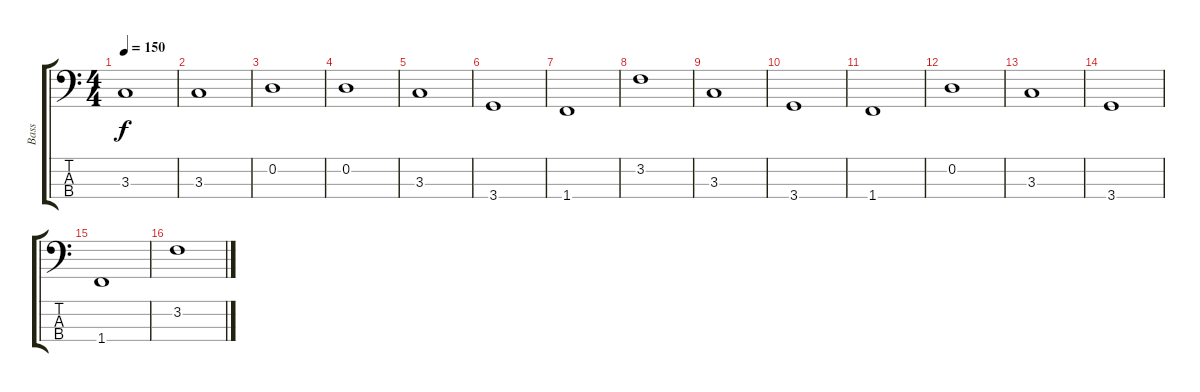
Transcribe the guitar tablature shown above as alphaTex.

\track ("Bass" "Bass") {instrument electricbassfinger}
\staff {score tabs}
\tuning (G2 D2 A1 E1) {hide}
\ts (4 4)
\tempo 150
\clef f4
\ks c
3.3.1{dy f} |
3.3.1 |
0.2.1 |
0.2.1 |
3.3.1 |
3.4.1 |
1.4.1 |
3.2.1 |
3.3.1 |
3.4.1 |
1.4.1 |
0.2.1 |
3.3.1 |
3.4.1 |
1.4.1 |
3.2.1
